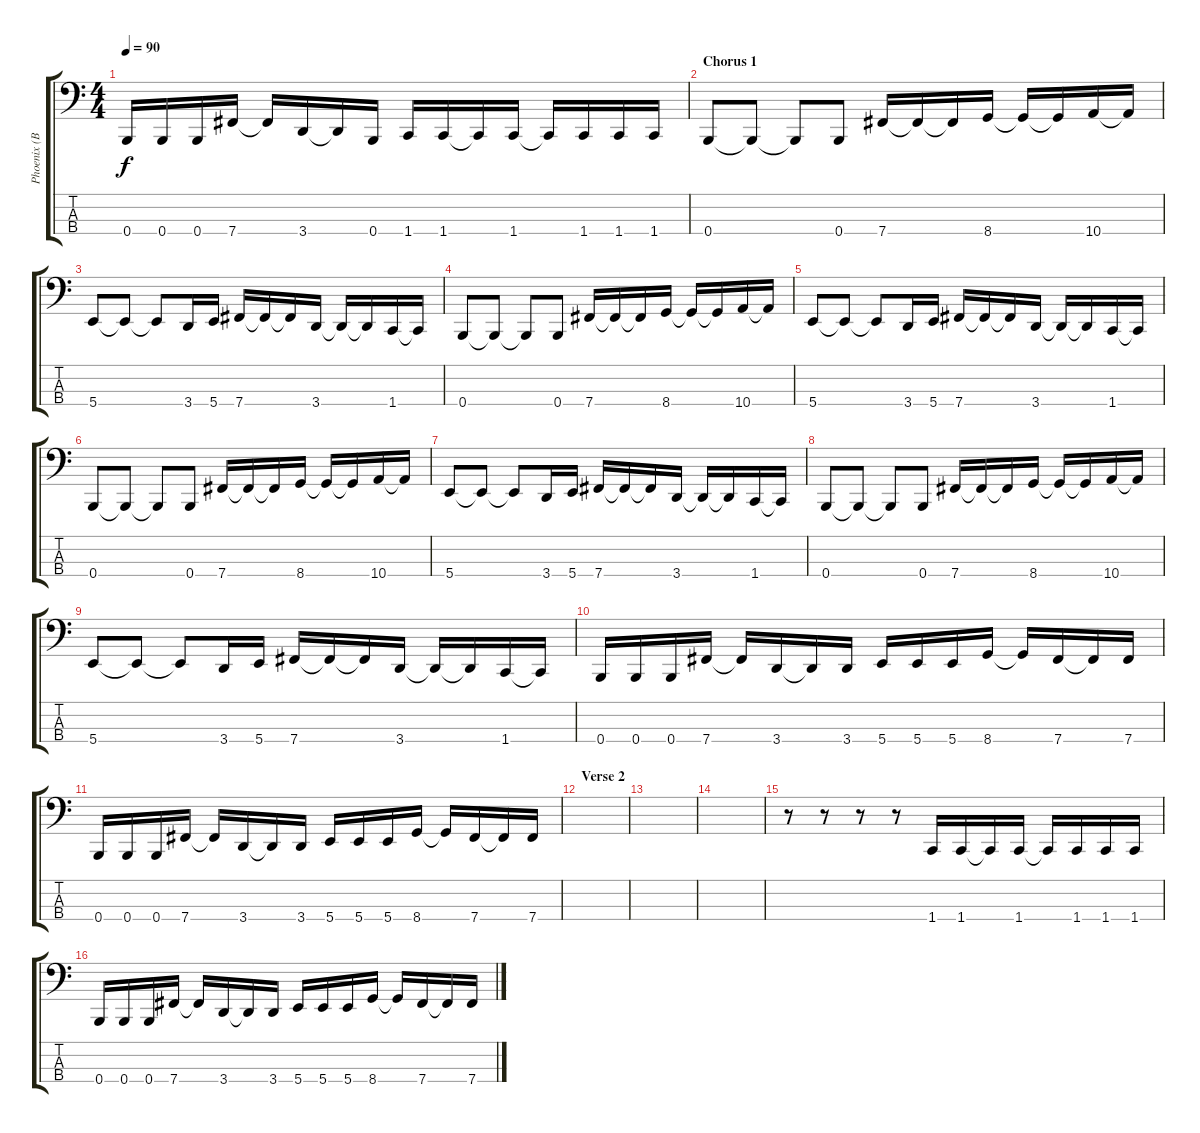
\track ("Phoenix (Bass)" "Phoenix (B") {instrument electricbassfinger}
\staff {score tabs}
\tuning (E2 B1 Gb1 B0) {hide}
\ts (4 4)
\tempo 90
\clef f4
\ks c
0.4.16{dy f} 0.4.16 0.4.16 7.4.16 7.4{t}.16 3.4.16 3.4{t}.16 0.4.16 1.4.16 1.4.16 1.4{t}.16 1.4.16 1.4{t}.16 1.4.16 1.4.16 1.4.16 |
\section ("" "Chorus 1")
0.4.8 0.4{t}.8 0.4{t}.8 0.4.8 7.4.16 7.4{t}.16 7.4{t}.16 8.4.16 8.4{t}.16 8.4{t}.16 10.4.16 10.4{t}.16 |
5.4.8 5.4{t}.8 5.4{t}.8 3.4.16 5.4.16 7.4.16 7.4{t}.16 7.4{t}.16 3.4.16 3.4{t}.16 3.4{t}.16 1.4.16 1.4{t}.16 |
0.4.8 0.4{t}.8 0.4{t}.8 0.4.8 7.4.16 7.4{t}.16 7.4{t}.16 8.4.16 8.4{t}.16 8.4{t}.16 10.4.16 10.4{t}.16 |
5.4.8 5.4{t}.8 5.4{t}.8 3.4.16 5.4.16 7.4.16 7.4{t}.16 7.4{t}.16 3.4.16 3.4{t}.16 3.4{t}.16 1.4.16 1.4{t}.16 |
0.4.8 0.4{t}.8 0.4{t}.8 0.4.8 7.4.16 7.4{t}.16 7.4{t}.16 8.4.16 8.4{t}.16 8.4{t}.16 10.4.16 10.4{t}.16 |
5.4.8 5.4{t}.8 5.4{t}.8 3.4.16 5.4.16 7.4.16 7.4{t}.16 7.4{t}.16 3.4.16 3.4{t}.16 3.4{t}.16 1.4.16 1.4{t}.16 |
0.4.8 0.4{t}.8 0.4{t}.8 0.4.8 7.4.16 7.4{t}.16 7.4{t}.16 8.4.16 8.4{t}.16 8.4{t}.16 10.4.16 10.4{t}.16 |
5.4.8 5.4{t}.8 5.4{t}.8 3.4.16 5.4.16 7.4.16 7.4{t}.16 7.4{t}.16 3.4.16 3.4{t}.16 3.4{t}.16 1.4.16 1.4{t}.16 |
0.4.16 0.4.16 0.4.16 7.4.16 7.4{t}.16 3.4.16 3.4{t}.16 3.4.16 5.4.16 5.4.16 5.4.16 8.4.16 8.4{t}.16 7.4.16 7.4{t}.16 7.4.16 |
0.4.16 0.4.16 0.4.16 7.4.16 7.4{t}.16 3.4.16 3.4{t}.16 3.4.16 5.4.16 5.4.16 5.4.16 8.4.16 8.4{t}.16 7.4.16 7.4{t}.16 7.4.16 |
\section ("" "Verse 2")
|
|
|
r.8 r.8 r.8 r.8 1.4.16 1.4.16 1.4{t}.16 1.4.16 1.4{t}.16 1.4.16 1.4.16 1.4.16 |
0.4.16 0.4.16 0.4.16 7.4.16 7.4{t}.16 3.4.16 3.4{t}.16 3.4.16 5.4.16 5.4.16 5.4.16 8.4.16 8.4{t}.16 7.4.16 7.4{t}.16 7.4.16
